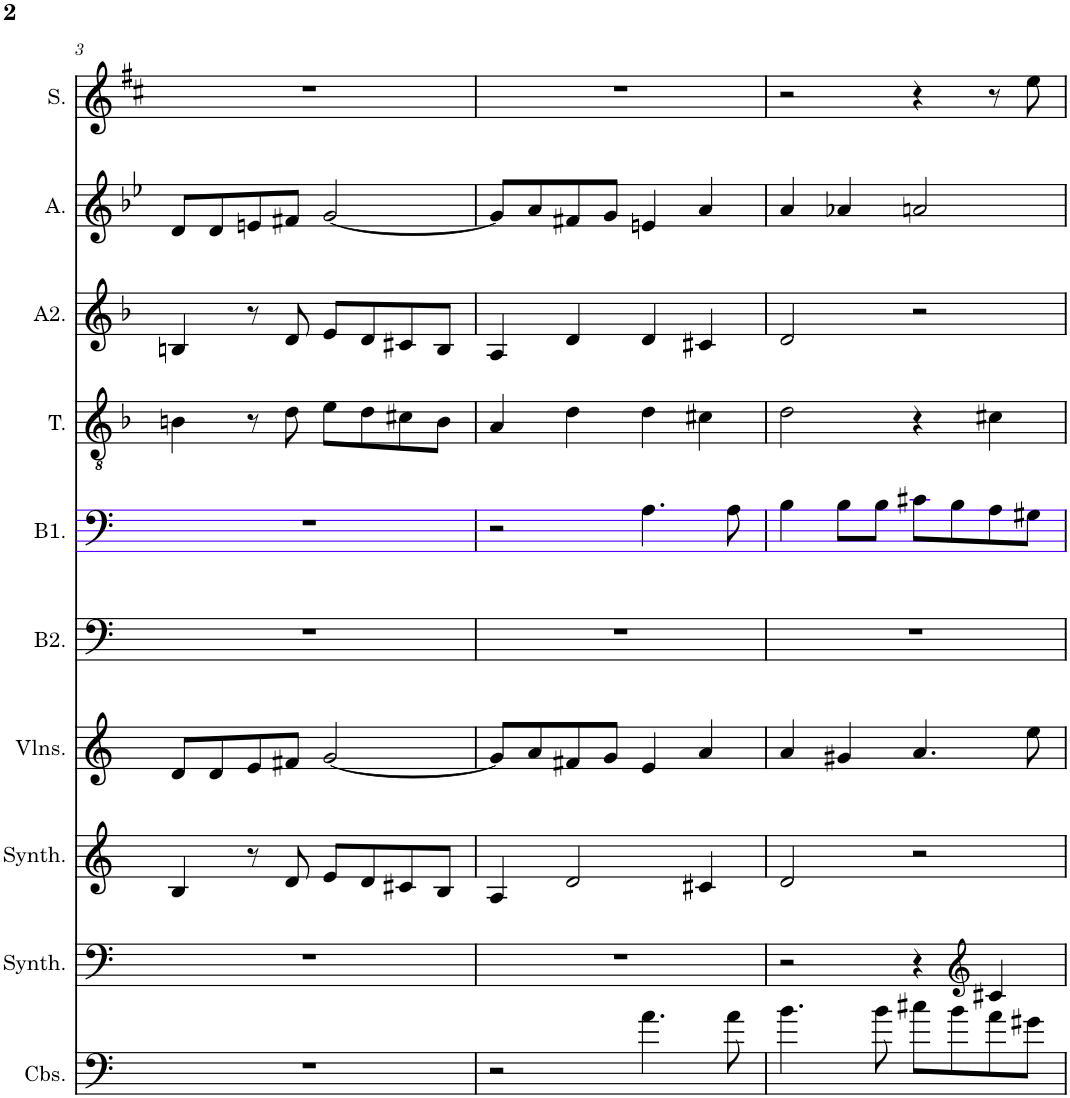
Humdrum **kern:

**kern	**kern	**kern	**kern	**kern	**kern	**kern	**kern	**kern	**kern
*part10	*part9	*part8	*part7	*part6	*part5	*part4	*part3	*part2	*part1
*staff10	*staff9	*staff8	*staff7	*staff6	*staff5	*staff4	*staff3	*staff2	*staff1
*I"Contrebasses, D'Bass/Strings, etc	*I"Synthétiseur d'instruments à cordes, Synth strings, etc	*I"Synthétiseur d'instruments à cordes, Synth strings 2	*I"Violons, 1st violins	*I"Basse2	*I"Basse1	*I"Ténor	*I"Alto2	*I"Alto	*I"Soprano
*I'Cbs.	*I'Synth.	*I'Synth.	*I'Vlns.	*I'B2.	*I'B1.	*I'T.	*I'A2.	*I'A.	*I'S.
!!LO:PB:g=z
*clefF4	*clefF4	*clefG2	*clefG2	*clefF4	*clefF4	*clefGv2	*clefG2	*clefG2	*clefG2
*Trd7c12	*	*	*	*	*	*	*	*	*
*k[]	*k[]	*k[]	*k[]	*k[]	*k[]	*k[b-]	*k[b-]	*k[b-e-]	*k[f#c#]
*M4/4	*M4/4	*M4/4	*M4/4	*M4/4	*M4/4	*M4/4	*M4/4	*M4/4	*M4/4
=3	=3	=3	=3	=3	=3	=3	=3	=3	=3
1r	1r	4B/	8d/L	1r	1r	4Bn\	4Bn/	8d/L	1r
.	.	.	8d/	.	.	.	.	8d/	.
.	.	8r	8e/	.	.	8r	8r	8en/	.
.	.	8d/	8f#X/J	.	.	8d\	8d/	8f#X/J	.
.	.	8e/L	[2g/	.	.	8e\L	8e/L	[2g/	.
.	.	8d/	.	.	.	8d\	8d/	.	.
.	.	8c#X/	.	.	.	8c#X\	8c#X/	.	.
.	.	8B/J	.	.	.	8B\J	8B/J	.	.
=4	=4	=4	=4	=4	=4	=4	=4	=4	=4
2r	1r	4A/	8g/L]	1r	2r	4A/	4A/	8g/L]	1r
.	.	.	8a/	.	.	.	.	8a/	.
.	.	2d/	8f#X/	.	.	4d\	4d/	8f#X/	.
.	.	.	8g/J	.	.	.	.	8g/J	.
4.a\	.	.	4e/	.	4.A\	4d\	4d/	4en/	.
.	.	4c#X/	4a/	.	.	4c#X\	4c#X/	4a/	.
8a\	.	.	.	.	8A\	.	.	.	.
=5	=5	=5	=5	=5	=5	=5	=5	=5	=5
4.b\	2r	2d/	4a/	1r	4B\	2d\	2d/	4a/	2r
.	.	.	4g#X/	.	8B\L	.	.	4a-X/	.
8b\	.	.	.	.	8B\J	.	.	.	.
8cc#X\L	4r	2r	4.a/	.	8c#X\L	4r	2r	2an/	4r
8b\	.	.	.	.	8B\	.	.	.	.
*	*clefG2	*	*	*	*	*	*	*	*
8a\	4c#X/	.	.	.	8A\	4c#X\	.	.	8r
8g#X\J	.	.	8ee\	.	8G#X\J	.	.	.	8ee\
=	=	=	=	=	=	=	=	=	=
*-	*-	*-	*-	*-	*-	*-	*-	*-	*-
